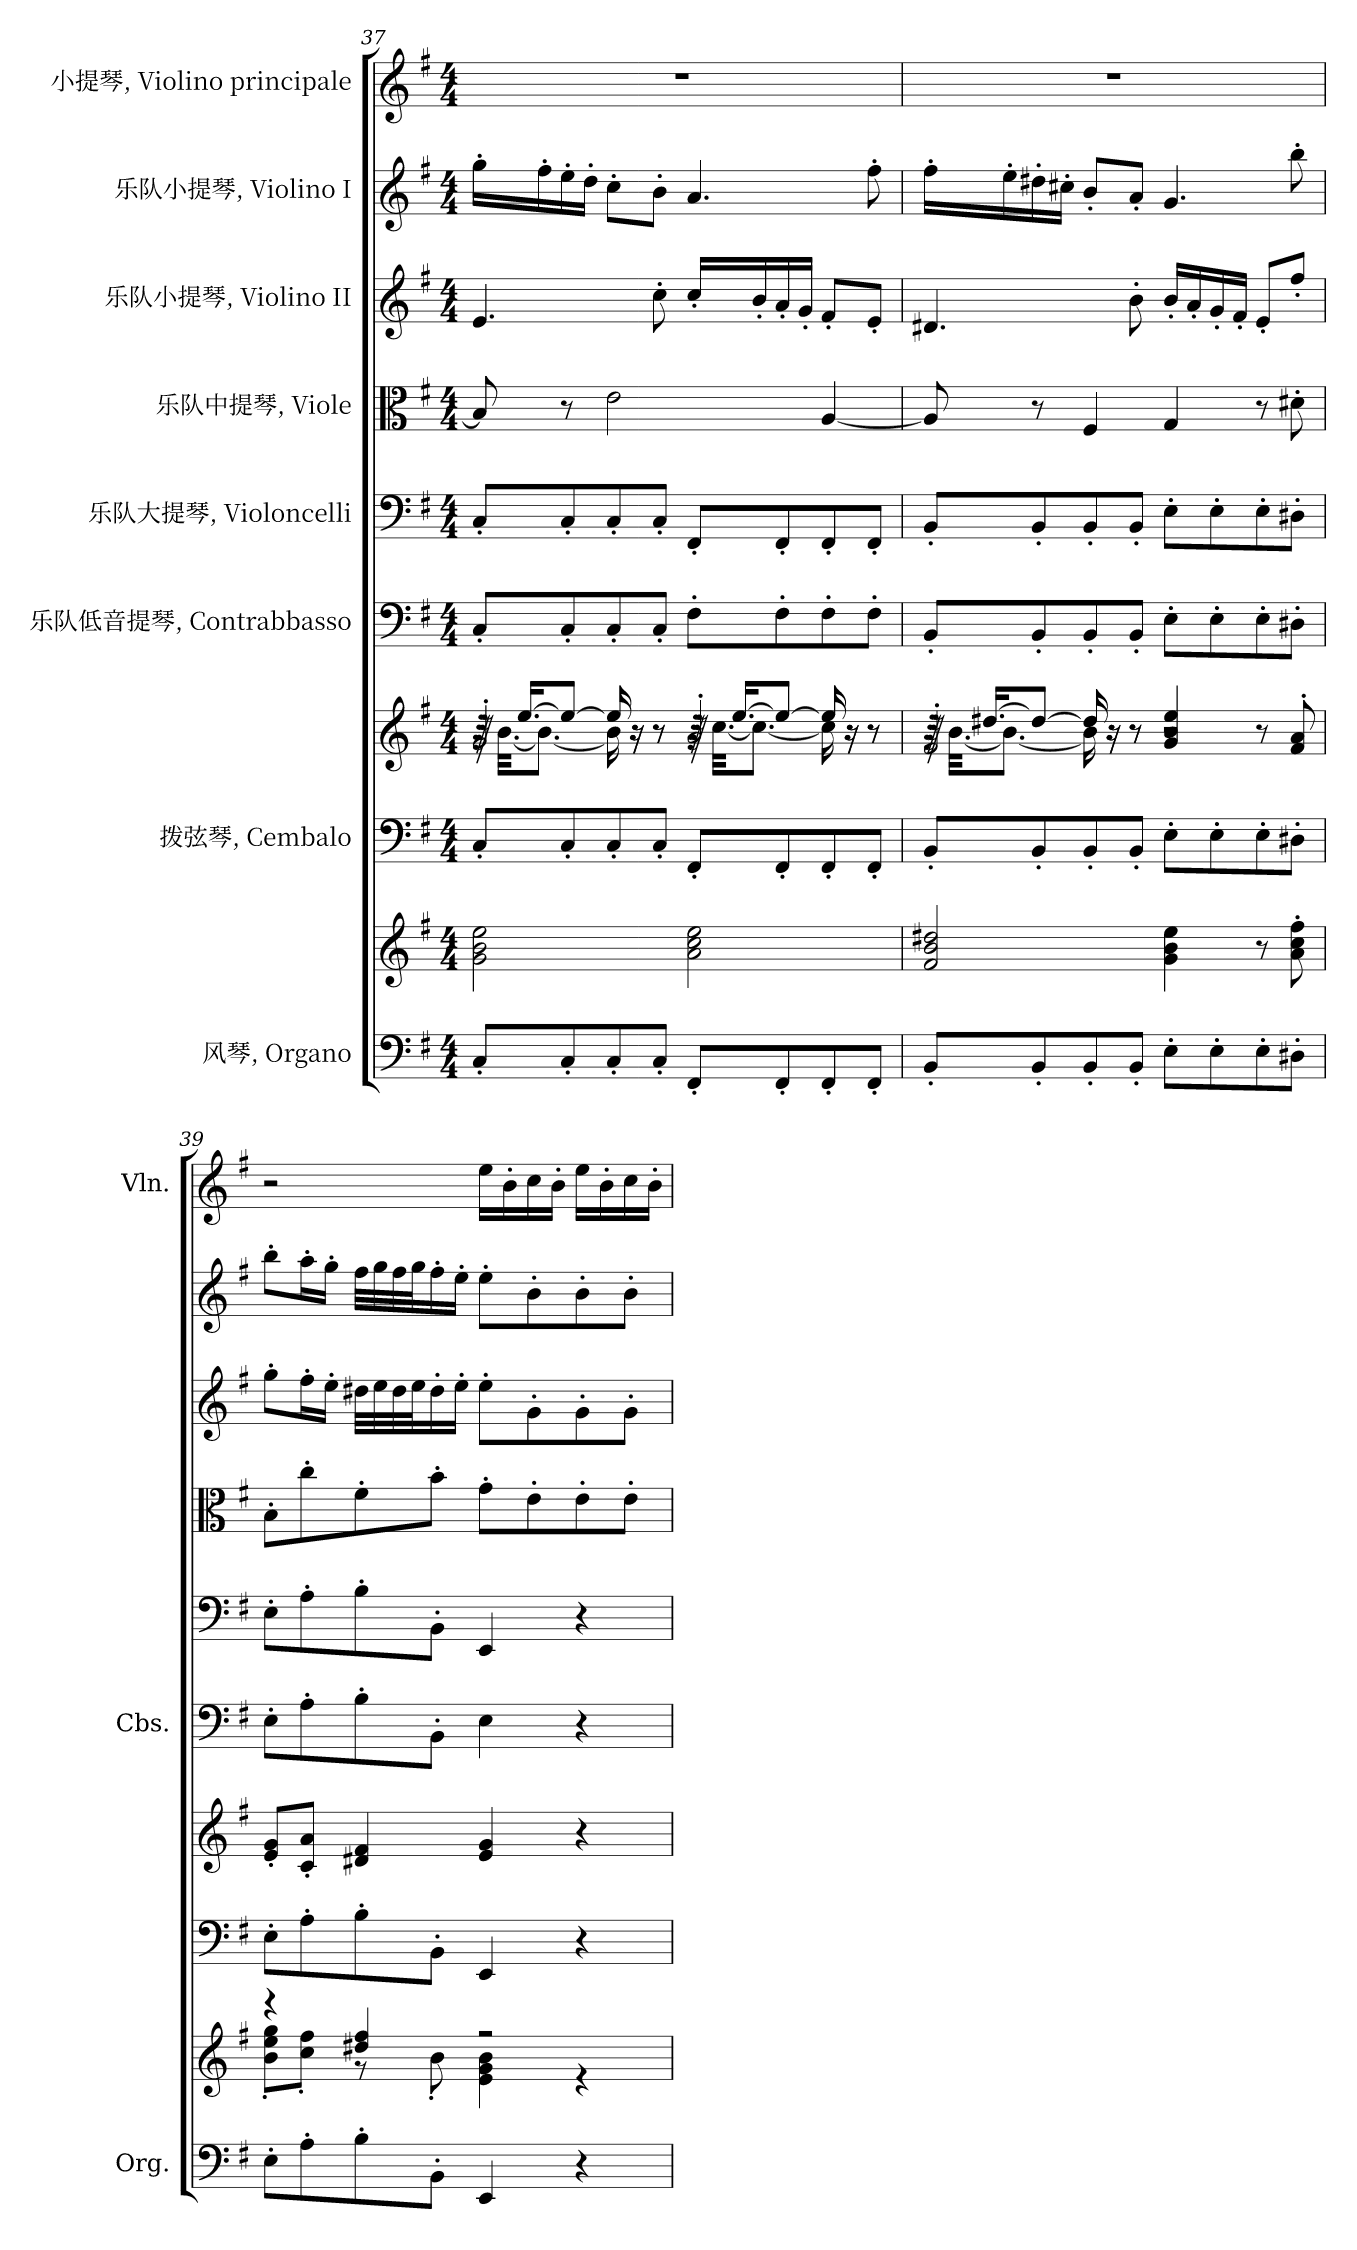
**kern	**kern	**kern	**kern	**kern	**kern	**kern	**kern	**kern	**kern
*part8	*part8	*part7	*part7	*part6	*part5	*part4	*part3	*part2	*part1
*staff10	*staff9	*staff8	*staff7	*staff6	*staff5	*staff4	*staff3	*staff2	*staff1
*I"风琴, Organo	*	*I"拨弦琴, Cembalo	*	*I"乐队低音提琴, Contrabbasso	*I"乐队大提琴, Violoncelli	*I"乐队中提琴, Viole	*I"乐队小提琴, Violino II	*I"乐队小提琴, Violino I	*I"小提琴, Violino principale
*I'Org.	*	*	*	*I'Cbs.	*	*	*	*	*I'Vln.
!!LO:PB:g=z
*clefF4	*clefG2	*clefF4	*clefG2	*clefF4	*clefF4	*clefC3	*clefG2	*clefG2	*clefG2
*	*	*	*	*ITrd7c12	*	*	*	*	*
*k[f#]	*k[f#]	*k[f#]	*k[f#]	*k[f#]	*k[f#]	*k[f#]	*k[f#]	*k[f#]	*k[f#]
*M4/4	*M4/4	*M4/4	*M4/4	*M4/4	*M4/4	*M4/4	*M4/4	*M4/4	*M4/4
=37	=37	=37	=37	=37	=37	=37	=37	=37	=37
*	*	*	*^	*	*	*	*	*	*
*	*	*	*	*^	*	*	*	*	*	*
8C'/L	2g\ 2b\ 2ee\	8C'/L	32r	64r	2g'/	8CC'/L	8C'/L	8B/]	4.e/	16gg'\LL	1r
.	.	.	.	[32.b\KKL	.	.	.	.	.	.	.
.	.	.	[16.ee/KL	.	.	.	.	.	.	.	.
.	.	.	.	8.b\J_	.	.	.	.	.	16ff#'\	.
8C'/	.	8C'/	8ee/J_	.	.	8CC'/	8C'/	8r	.	16ee'\	.
.	.	.	.	.	.	.	.	.	.	16dd'\JJ	.
8C'/	.	8C'/	16ee/]	16b\]	.	8CC'/	8C'/	2e\	.	8cc'\L	.
.	.	.	16r	16r	.	.	.	.	.	.	.
8C'/J	.	8C'/J	8r	8r	.	8CC'/J	8C'/J	.	8cc'\	8b'\J	.
8FF#'/L	2a\ 2cc\ 2ee\	8FF#'/L	32r	64r	2a'/	8FF#'\L	8FF#'/L	.	16cc'/LL	4.a/	.
.	.	.	.	[32.cc\KKL	.	.	.	.	.	.	.
.	.	.	[16.ee/KL	.	.	.	.	.	.	.	.
.	.	.	.	8.cc\J_	.	.	.	.	16b'/	.	.
8FF#'/	.	8FF#'/	8ee/J_	.	.	8FF#'\	8FF#'/	.	16a'/	.	.
.	.	.	.	.	.	.	.	.	16g'/JJ	.	.
8FF#'/	.	8FF#'/	16ee/]	16cc\]	.	8FF#'\	8FF#'/	[4A/	8f#'/L	.	.
.	.	.	16r	16r	.	.	.	.	.	.	.
8FF#'/J	.	8FF#'/J	8r	8r	.	8FF#'\J	8FF#'/J	.	8e'/J	8ff#'\	.
!!LO:PB:g=z
=38	=38	=38	=38	=38	=38	=38	=38	=38	=38	=38	=38
8BB'/L	2f#/ 2b/ 2dd#X/	8BB'/L	32r	64r	2f#'/	8BBB'/L	8BB'/L	8A/]	4.d#X/	16ff#'\LL	1r
.	.	.	.	[32.b\KKL	.	.	.	.	.	.	.
.	.	.	[16.dd#X/KL	.	.	.	.	.	.	.	.
.	.	.	.	8.b\J_	.	.	.	.	.	16ee'\	.
8BB'/	.	8BB'/	8dd#/J_	.	.	8BBB'/	8BB'/	8r	.	16dd#X'\	.
.	.	.	.	.	.	.	.	.	.	16cc#X'\JJ	.
8BB'/	.	8BB'/	16dd#/]	16b\]	.	8BBB'/	8BB'/	4F#/	.	8b'/L	.
.	.	.	16r	16r	.	.	.	.	.	.	.
8BB'/J	.	8BB'/J	8r	8r	.	8BBB'/J	8BB'/J	.	8b'\	8a'/J	.
8E'\L	4g\ 4b\ 4ee\	8E'\L	4g/ 4b/ 4ee/	2r	2r	8EE'\L	8E'\L	4G/	16b'/LL	4.g/	.
.	.	.	.	.	.	.	.	.	16a'/	.	.
8E'\	.	8E'\	.	.	.	8EE'\	8E'\	.	16g'/	.	.
.	.	.	.	.	.	.	.	.	16f#'/JJ	.	.
8E'\	8r	8E'\	8r	.	.	8EE'\	8E'\	8r	8e'/L	.	.
8D#X'\J	8a\' 8cc\' 8ff#\'	8D#X'\J	8f#/' 8a/'	.	.	8DD#X'\J	8D#X'\J	8d#X'\	8ff#'/J	8bb'\	.
*	*	*	*v	*v	*v	*	*	*	*	*	*
=39	=39	=39	=39	=39	=39	=39	=39	=39	=39
*	*^	*	*	*	*	*	*	*	*
8E'\L	4r	8b\' 8ee\' 8gg\'L	8E'\L	8e/' 8g/'L	8EE'\L	8E'\L	8B'\L	8gg'\L	8bb'\L	2r
8A'\	.	8cc\' 8ff#\'J	8A'\	8c/' 8a/'J	8AA'\	8A'\	8cc'\	16ff#'\L	16aa'\L	.
.	.	.	.	.	.	.	.	16ee'\JJ	16gg'\JJ	.
8B'\	4dd#X/ 4ff#/	8r	8B'\	4d#X/ 4f#/	8BB'\	8B'\	8f#'\	32dd#X\LLL	32ff#\LLL	.
.	.	.	.	.	.	.	.	32ee\	32gg\	.
.	.	.	.	.	.	.	.	32dd#\	32ff#\	.
.	.	.	.	.	.	.	.	32ee\J	32gg\J	.
8BB'\J	.	8b'\	8BB'\J	.	8BBB'\J	8BB'\J	8b'\J	16dd#'\	16ff#'\	.
.	.	.	.	.	.	.	.	16ee'\JJ	16ee'\JJ	.
4EE/	2r	4e\ 4g\ 4b\	4EE/	4e/ 4g/	4EE\	4EE/	8g'\L	8ee'\L	8ee'\L	16ee\LL
.	.	.	.	.	.	.	.	.	.	16b'\
.	.	.	.	.	.	.	8e'\	8g'\	8b'\	16cc\
.	.	.	.	.	.	.	.	.	.	16b'\JJ
4r	.	4r	4r	4r	4r	4r	8e'\	8g'\	8b'\	16ee\LL
.	.	.	.	.	.	.	.	.	.	16b'\
.	.	.	.	.	.	.	8e'\J	8g'\J	8b'\J	16cc\
.	.	.	.	.	.	.	.	.	.	16b'\JJ
*	*v	*v	*	*	*	*	*	*	*	*
=	=	=	=	=	=	=	=	=	=
*-	*-	*-	*-	*-	*-	*-	*-	*-	*-
